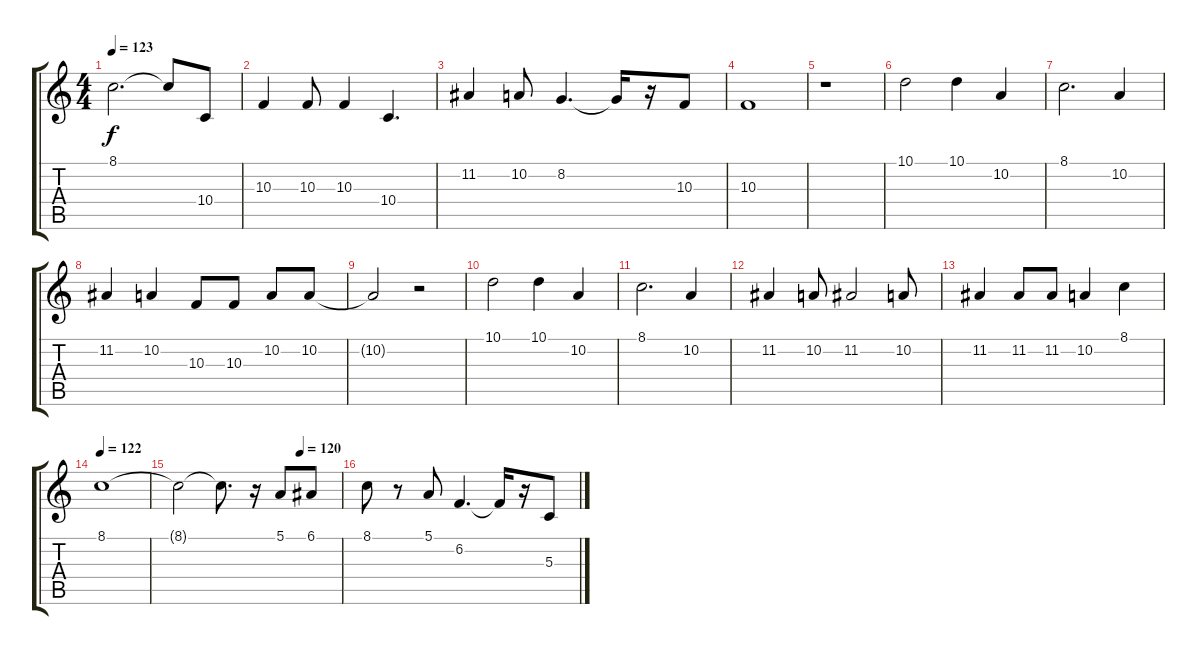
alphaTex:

\track "" {instrument vibraphone}
\staff {score tabs}
\tuning (E4 B3 G3 D3 A2 E2) {hide}
\ts (4 4)
\tempo 123
\clef g2
\ks c
8.1.2{d dy f} 8.1{t}.8 10.4.8 |
10.3.4 10.3.8 10.3.4 10.4.4{d} |
11.2.4 10.2.8 8.2.4{d} 8.2{t}.16 r.16 10.3.8 |
10.3.1 |
r.1 |
10.1.2 10.1.4 10.2.4 |
8.1.2{d} 10.2.4 |
11.2.4 10.2.4 10.3.8 10.3.8 10.2.8 10.2.8 |
10.2{t}.2 r.2 |
10.1.2 10.1.4 10.2.4 |
8.1.2{d} 10.2.4 |
11.2.4 10.2.8 11.2.2 10.2.8 |
11.2.4 11.2.8 11.2.8 10.2.4 8.1.4 |
\tempo 122
8.1.1 |
\tempo (120 0.75)
8.1{t}.2 8.1{t}.8{d} r.16 5.1.8 6.1.8 |
8.1.8 r.8 5.1.8 6.2.4{d} 6.2{t}.16 r.16 5.3.8
